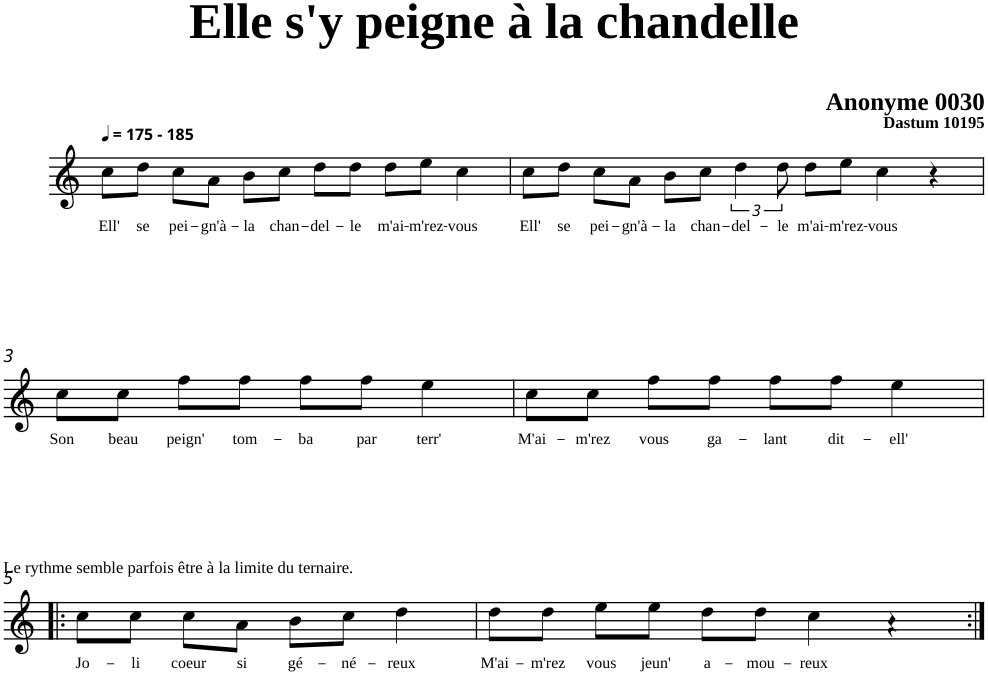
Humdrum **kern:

**kern	**text
*part1	*part1
*staff1	*staff1
*clefG2	*
*k[]	*
=1	=1
!LO:TX:a:B:t=- 185	!
!	!LO:LY:b
8cc\L	Ell'
!	!LO:LY:b
8dd\J	se
!	!LO:LY:b
8cc\L	pei-
!	!LO:LY:b
8a\J	-gn'à-
!	!LO:LY:b
8b\L	-la
!	!LO:LY:b
8cc\J	chan-
!	!LO:LY:b
8dd\L	-del-
!	!LO:LY:b
8dd\J	-le
!	!LO:LY:b
8dd\L	m'ai-
!	!LO:LY:b
8ee\J	-m'rez-
!	!LO:LY:b
4cc\	-vous
=2	=2
!	!LO:LY:b
8cc\L	Ell'
!	!LO:LY:b
8dd\J	se
!	!LO:LY:b
8cc\L	pei-
!	!LO:LY:b
8a\J	-gn'à-
!	!LO:LY:b
8b\L	-la
!	!LO:LY:b
8cc\J	chan-
!	!LO:LY:b
6dd\	-del-
!	!LO:LY:b
12dd\	-le
!	!LO:LY:b
8dd\L	m'ai-
!	!LO:LY:b
8ee\J	-m'rez-
!	!LO:LY:b
4cc\	-vous
4r	.
!!LO:LB:g=z
=3	=3
!	!LO:LY:b
8cc\L	Son
!	!LO:LY:b
8cc\J	beau
!	!LO:LY:b
8ff\L	peign'
!	!LO:LY:b
8ff\J	tom-
!	!LO:LY:b
8ff\L	-ba
!	!LO:LY:b
8ff\J	par
!	!LO:LY:b
4ee\	terr'
=4	=4
!	!LO:LY:b
8cc\L	M'ai-
!	!LO:LY:b
8cc\J	-m'rez
!	!LO:LY:b
8ff\L	vous
!	!LO:LY:b
8ff\J	ga-
!	!LO:LY:b
8ff\L	-lant
!	!LO:LY:b
8ff\J	dit-
!	!LO:LY:b
4ee\	-ell'
!!LO:LB:g=z
=5!|:	=5!|:
!	!LO:LY:b
8cc\L	Jo-
!	!LO:LY:b
8cc\J	-li
!	!LO:LY:b
8cc\L	coeur
!	!LO:LY:b
8a\J	si
!	!LO:LY:b
8b\L	gé-
!	!LO:LY:b
8cc\J	-né-
!	!LO:LY:b
4dd\	-reux
=6	=6
!	!LO:LY:b
8dd\L	M'ai-
!	!LO:LY:b
8dd\J	-m'rez
!	!LO:LY:b
8ee\L	vous
!	!LO:LY:b
8ee\J	jeun'
!	!LO:LY:b
8dd\L	a-
!	!LO:LY:b
8dd\J	-mou-
!	!LO:LY:b
4cc\	-reux
4ra	.
=:|!	=:|!
*-	*-
